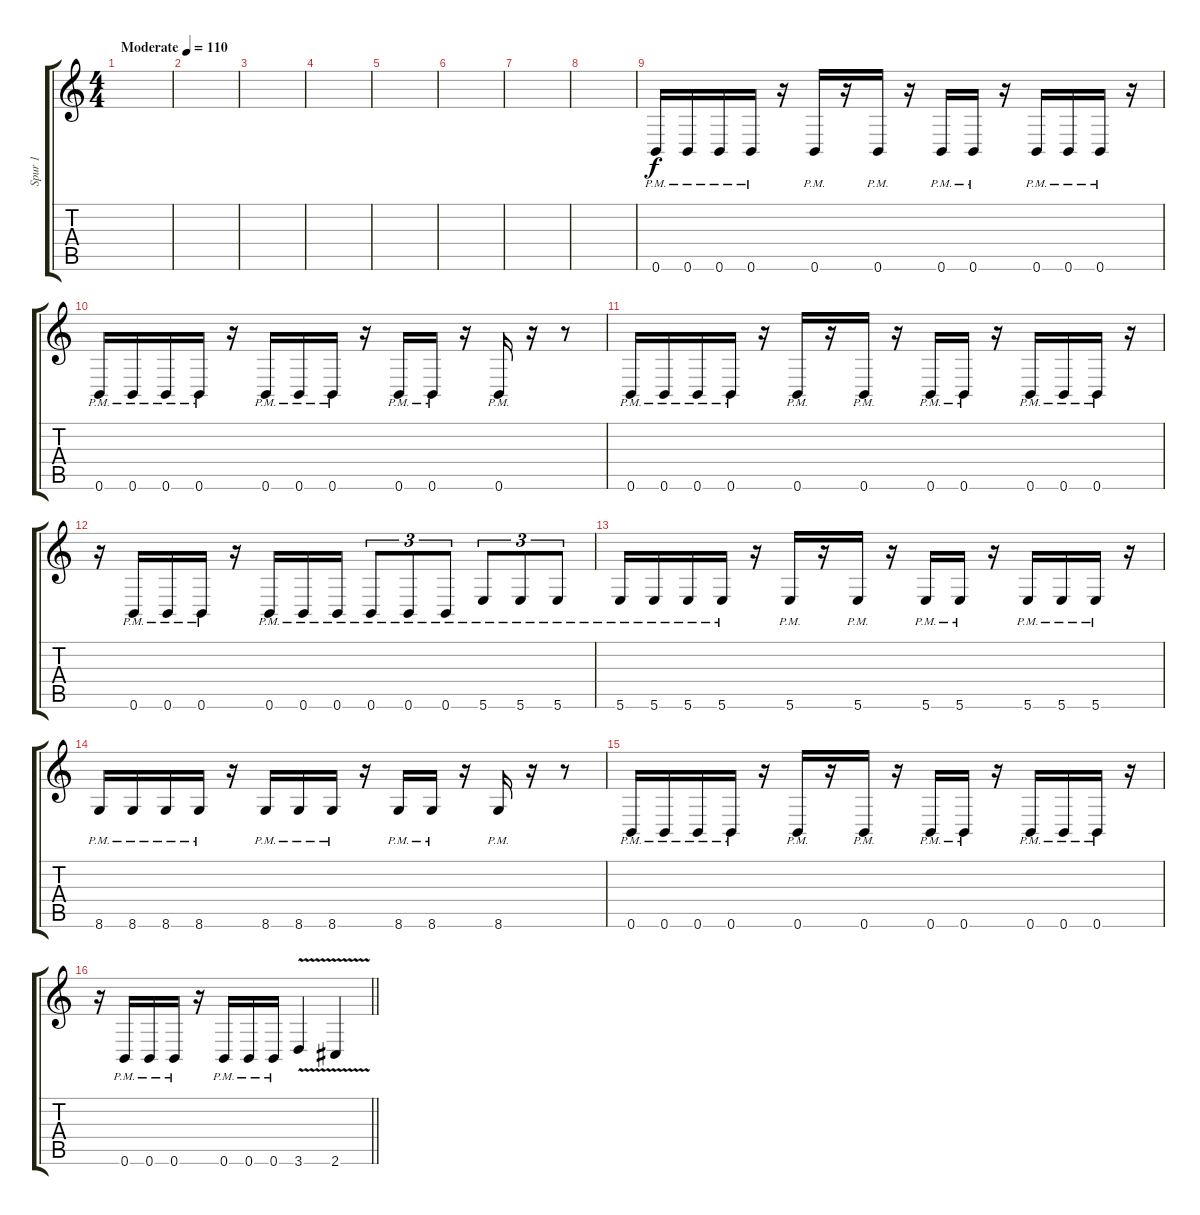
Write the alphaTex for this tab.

\track ("Spur 1" "Spur 1") {instrument distortionguitar}
\staff {score tabs}
\tuning (Db4 Ab3 E3 B2 Gb2 B1) {hide}
\ts (4 4)
\tempo (110 "Moderate")
\clef g2
\ks c
|
|
|
|
|
|
|
|
0.6{pm}.16 0.6{pm}.16 0.6{pm}.16 0.6{pm}.16 r.16 0.6{pm}.16 r.16 0.6{pm}.16 r.16 0.6{pm}.16 0.6{pm}.16 r.16 0.6{pm}.16 0.6{pm}.16 0.6{pm}.16 r.16 |
0.6{pm}.16 0.6{pm}.16 0.6{pm}.16 0.6{pm}.16 r.16 0.6{pm}.16 0.6{pm}.16 0.6{pm}.16 r.16 0.6{pm}.16 0.6{pm}.16 r.16 0.6{pm}.16 r.16 r.8 |
0.6{pm}.16 0.6{pm}.16 0.6{pm}.16 0.6{pm}.16 r.16 0.6{pm}.16 r.16 0.6{pm}.16 r.16 0.6{pm}.16 0.6{pm}.16 r.16 0.6{pm}.16 0.6{pm}.16 0.6{pm}.16 r.16 |
r.16 0.6{pm}.16 0.6{pm}.16 0.6{pm}.16 r.16 0.6{pm}.16 0.6{pm}.16 0.6{pm}.16 0.6{pm}.8{tu (3 2)} 0.6{pm}.8{tu (3 2)} 0.6{pm}.8{tu (3 2)} 5.6{pm}.8{tu (3 2)} 5.6{pm}.8{tu (3 2)} 5.6{pm}.8{tu (3 2)} |
5.6{pm}.16 5.6{pm}.16 5.6{pm}.16 5.6{pm}.16 r.16 5.6{pm}.16 r.16 5.6{pm}.16 r.16 5.6{pm}.16 5.6{pm}.16 r.16 5.6{pm}.16 5.6{pm}.16 5.6{pm}.16 r.16 |
8.6{pm}.16 8.6{pm}.16 8.6{pm}.16 8.6{pm}.16 r.16 8.6{pm}.16 8.6{pm}.16 8.6{pm}.16 r.16 8.6{pm}.16 8.6{pm}.16 r.16 8.6{pm}.16 r.16 r.8 |
0.6{pm}.16 0.6{pm}.16 0.6{pm}.16 0.6{pm}.16 r.16 0.6{pm}.16 r.16 0.6{pm}.16 r.16 0.6{pm}.16 0.6{pm}.16 r.16 0.6{pm}.16 0.6{pm}.16 0.6{pm}.16 r.16 |
\barLineRight lightlight
r.16 0.6{pm}.16 0.6{pm}.16 0.6{pm}.16 r.16 0.6{pm}.16 0.6{pm}.16 0.6{pm}.16 3.6{v}.4 2.6{v}.4
